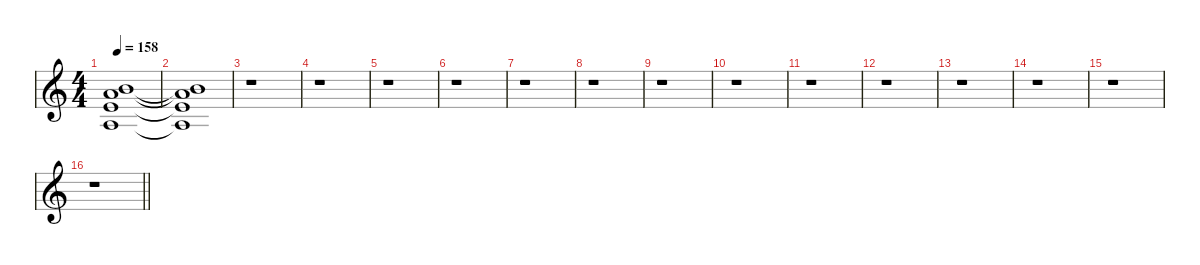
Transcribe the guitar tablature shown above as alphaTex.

\defaultSystemsLayout 4
\hideDynamics
\bracketExtendMode nobrackets
\singleTrackTrackNamePolicy hidden
\multiTrackTrackNamePolicy hidden
\firstSystemTrackNameMode fullname
\firstSystemTrackNameOrientation horizontal
\otherSystemsTrackNameOrientation horizontal
\track ("Keyboards" "vln.") {instrument synthstrings1}
\staff {score}
\tuning (E4 B3 G3 D3 A2 E2)
\ts (4 4)
\tempo 158
\clef g2
\ks aminor
(12.2{t} 14.3{t} 14.4{t} 12.5{t}).1{dy f beam Up} |
(12.2{t} 14.3{t} 14.4{t} 12.5{t}).1{beam Up} |
r.1{beam Down} |
r.1{beam Down} |
r.1{beam Down} |
r.1{beam Down} |
r.1{beam Down} |
r.1{beam Down} |
r.1{beam Down} |
r.1{beam Down} |
r.1{beam Down} |
r.1{beam Down} |
r.1{beam Down} |
r.1{beam Down} |
r.1{beam Down} |
\barLineRight lightlight
r.1{beam Down}
